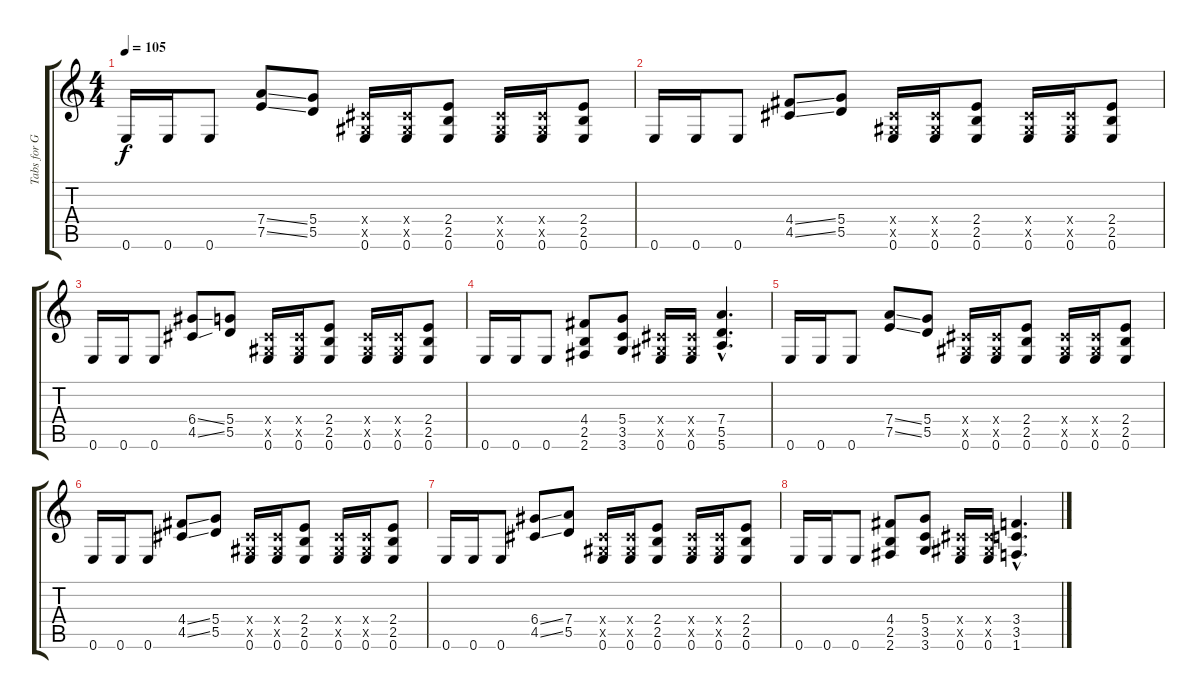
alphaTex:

\track ("Tabs for Guitar" "Tabs for G") {instrument electricguitarclean}
\staff {score tabs}
\tuning (E4 B3 G3 D3 A2 E2) {hide}
\ts (4 4)
\tempo 105
\clef g2
\ks c
0.6.16{dy f} 0.6.16 0.6.8 (7.4{ss} 7.5{ss}).8 (5.4 5.5).8 (-1.4{x} -1.5{x} 0.6).16 (-1.4{x} -1.5{x} 0.6).16 (2.4 2.5 0.6).8 (-1.4{x} -1.5{x} 0.6).16 (-1.4{x} -1.5{x} 0.6).16 (2.4 2.5 0.6).8 |
0.6.16 0.6.16 0.6.8 (4.4{ss} 4.5{ss}).8 (5.4 5.5).8 (-1.4{x} -1.5{x} 0.6).16 (-1.4{x} -1.5{x} 0.6).16 (2.4 2.5 0.6).8 (-1.4{x} -1.5{x} 0.6).16 (-1.4{x} -1.5{x} 0.6).16 (2.4 2.5 0.6).8 |
0.6.16 0.6.16 0.6.8 (6.4{ss} 4.5{ss}).8 (5.4 5.5).8 (-1.4{x} -1.5{x} 0.6).16 (-1.4{x} -1.5{x} 0.6).16 (2.4 2.5 0.6).8 (-1.4{x} -1.5{x} 0.6).16 (-1.4{x} -1.5{x} 0.6).16 (2.4 2.5 0.6).8 |
0.6.16 0.6.16 0.6.8 (4.4 2.5 2.6).8 (5.4 3.5 3.6).8 (-1.4{x} -1.5{x} 0.6).16 (-1.4{x} -1.5{x} 0.6).16 (7.4{hac} 5.5{hac} 5.6{hac}).4{d} |
0.6.16 0.6.16 0.6.8 (7.4{ss} 7.5{ss}).8 (5.4 5.5).8 (-1.4{x} -1.5{x} 0.6).16 (-1.4{x} -1.5{x} 0.6).16 (2.4 2.5 0.6).8 (-1.4{x} -1.5{x} 0.6).16 (-1.4{x} -1.5{x} 0.6).16 (2.4 2.5 0.6).8 |
0.6.16 0.6.16 0.6.8 (4.4{ss} 4.5{ss}).8 (5.4 5.5).8 (-1.4{x} -1.5{x} 0.6).16 (-1.4{x} -1.5{x} 0.6).16 (2.4 2.5 0.6).8 (-1.4{x} -1.5{x} 0.6).16 (-1.4{x} -1.5{x} 0.6).16 (2.4 2.5 0.6).8 |
0.6.16 0.6.16 0.6.8 (6.4{ss} 4.5{ss}).8 (7.4 5.5).8 (-1.4{x} -1.5{x} 0.6).16 (-1.4{x} -1.5{x} 0.6).16 (2.4 2.5 0.6).8 (-1.4{x} -1.5{x} 0.6).16 (-1.4{x} -1.5{x} 0.6).16 (2.4 2.5 0.6).8 |
0.6.16 0.6.16 0.6.8 (4.4 2.5 2.6).8 (5.4 3.5 3.6).8 (-1.4{x} -1.5{x} 0.6).16 (-1.4{x} -1.5{x} 0.6).16 (3.4{hac} 3.5{hac} 1.6{hac}).4{d}
